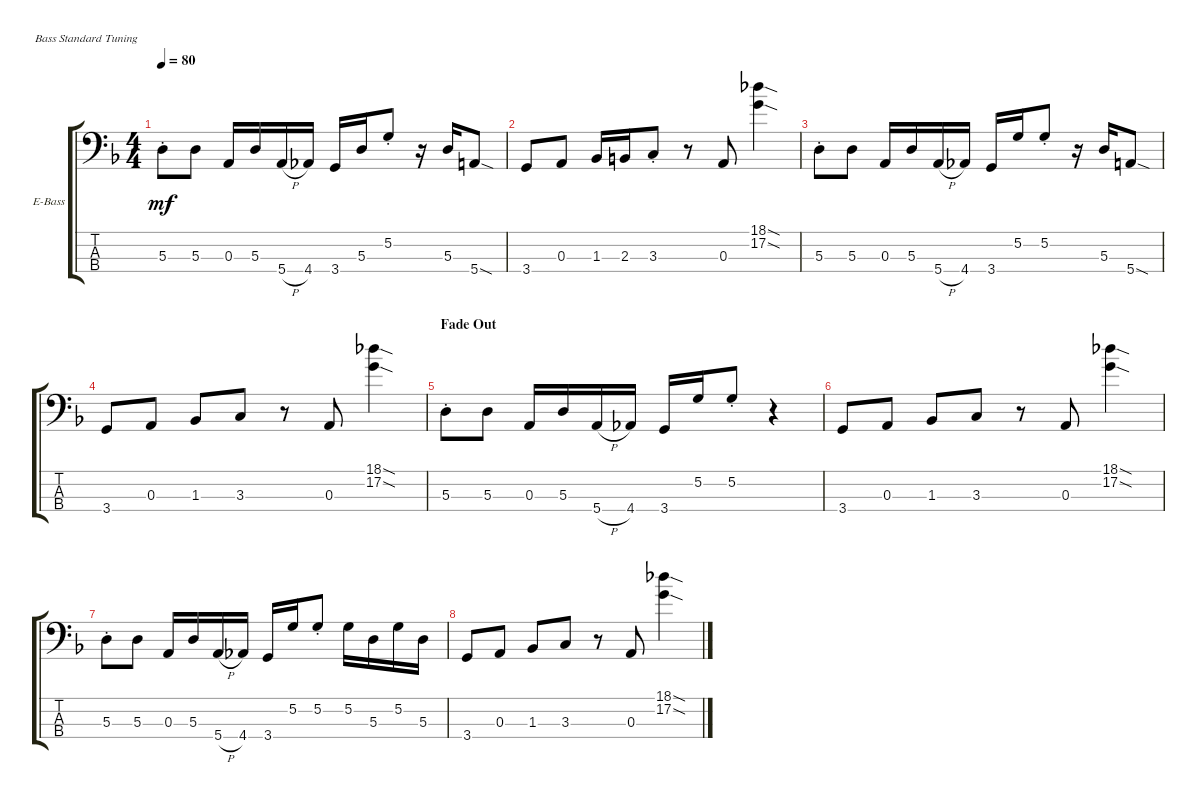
\bracketExtendMode groupsimilarinstruments
\firstSystemTrackNameOrientation horizontal
\otherSystemsTrackNameOrientation horizontal
\track ("Electric Bass (Tom Fowler)" "E-Bass") {multiBarRest instrument electricbassfinger}
\staff {score tabs}
\tuning (G2 D2 A1 E1)
\ts (4 4)
\tempo 80
\clef f4
\ks f
5.3{st}.8{dy mf} 5.3.8 0.3.16 5.3.16 5.4{h}.16 4.4.16 3.4.16 5.3.16 5.2{st}.8 r.16 5.3.16 5.4{sod}.8 |
3.4.8 0.3.8 1.3.16 2.3.16 3.3{st}.8 r.8 0.3.8 (17.2{sod} 18.1{sod}).4 |
5.3{st}.8 5.3.8 0.3.16 5.3.16 5.4{h}.16 4.4.16 3.4.16 5.2.16 5.2{st}.8 r.16 5.3.16 5.4{sod}.8 |
3.4.8 0.3.8 1.3.8 3.3.8 r.8 0.3.8 (17.2{sod} 18.1{sod}).4 |
\section ("" "Fade Out")
5.3{st}.8 5.3.8 0.3.16 5.3.16 5.4{h}.16 4.4.16 3.4.16 5.2.16 5.2{st}.8 r.4 |
3.4.8 0.3.8 1.3.8 3.3.8 r.8 0.3.8 (17.2{sod} 18.1{sod}).4 |
5.3{st}.8 5.3.8 0.3.16 5.3.16 5.4{h}.16 4.4.16 3.4.16 5.2.16 5.2{st}.8 5.2.16 5.3.16 5.2.16 5.3.16 |
3.4.8 0.3.8 1.3.8 3.3.8 r.8 0.3.8 (17.2{sod} 18.1{sod}).4
